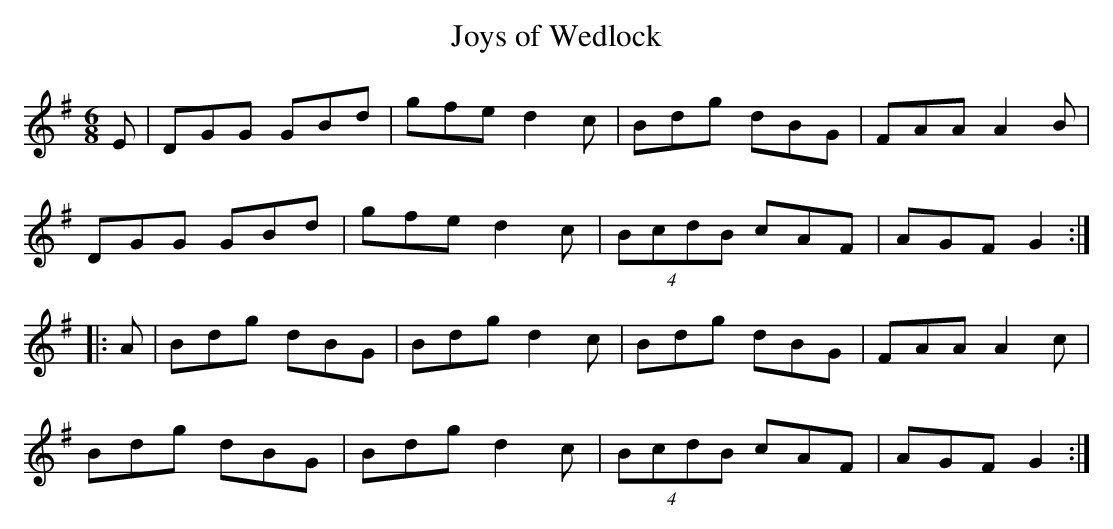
X:1
T:Joys of Wedlock
M:6/8
L:1/8
K:G
E|DGG GBd|gfe d2c|Bdg dBG|FAA A2B|!
DGG GBd|gfe d2c|(4BcdB cAF|AGF G2:|!
|:A|Bdg dBG|Bdg d2c|Bdg dBG|FAA A2c|!
Bdg dBG|Bdg d2c|(4BcdB cAF|AGF G2:|!
